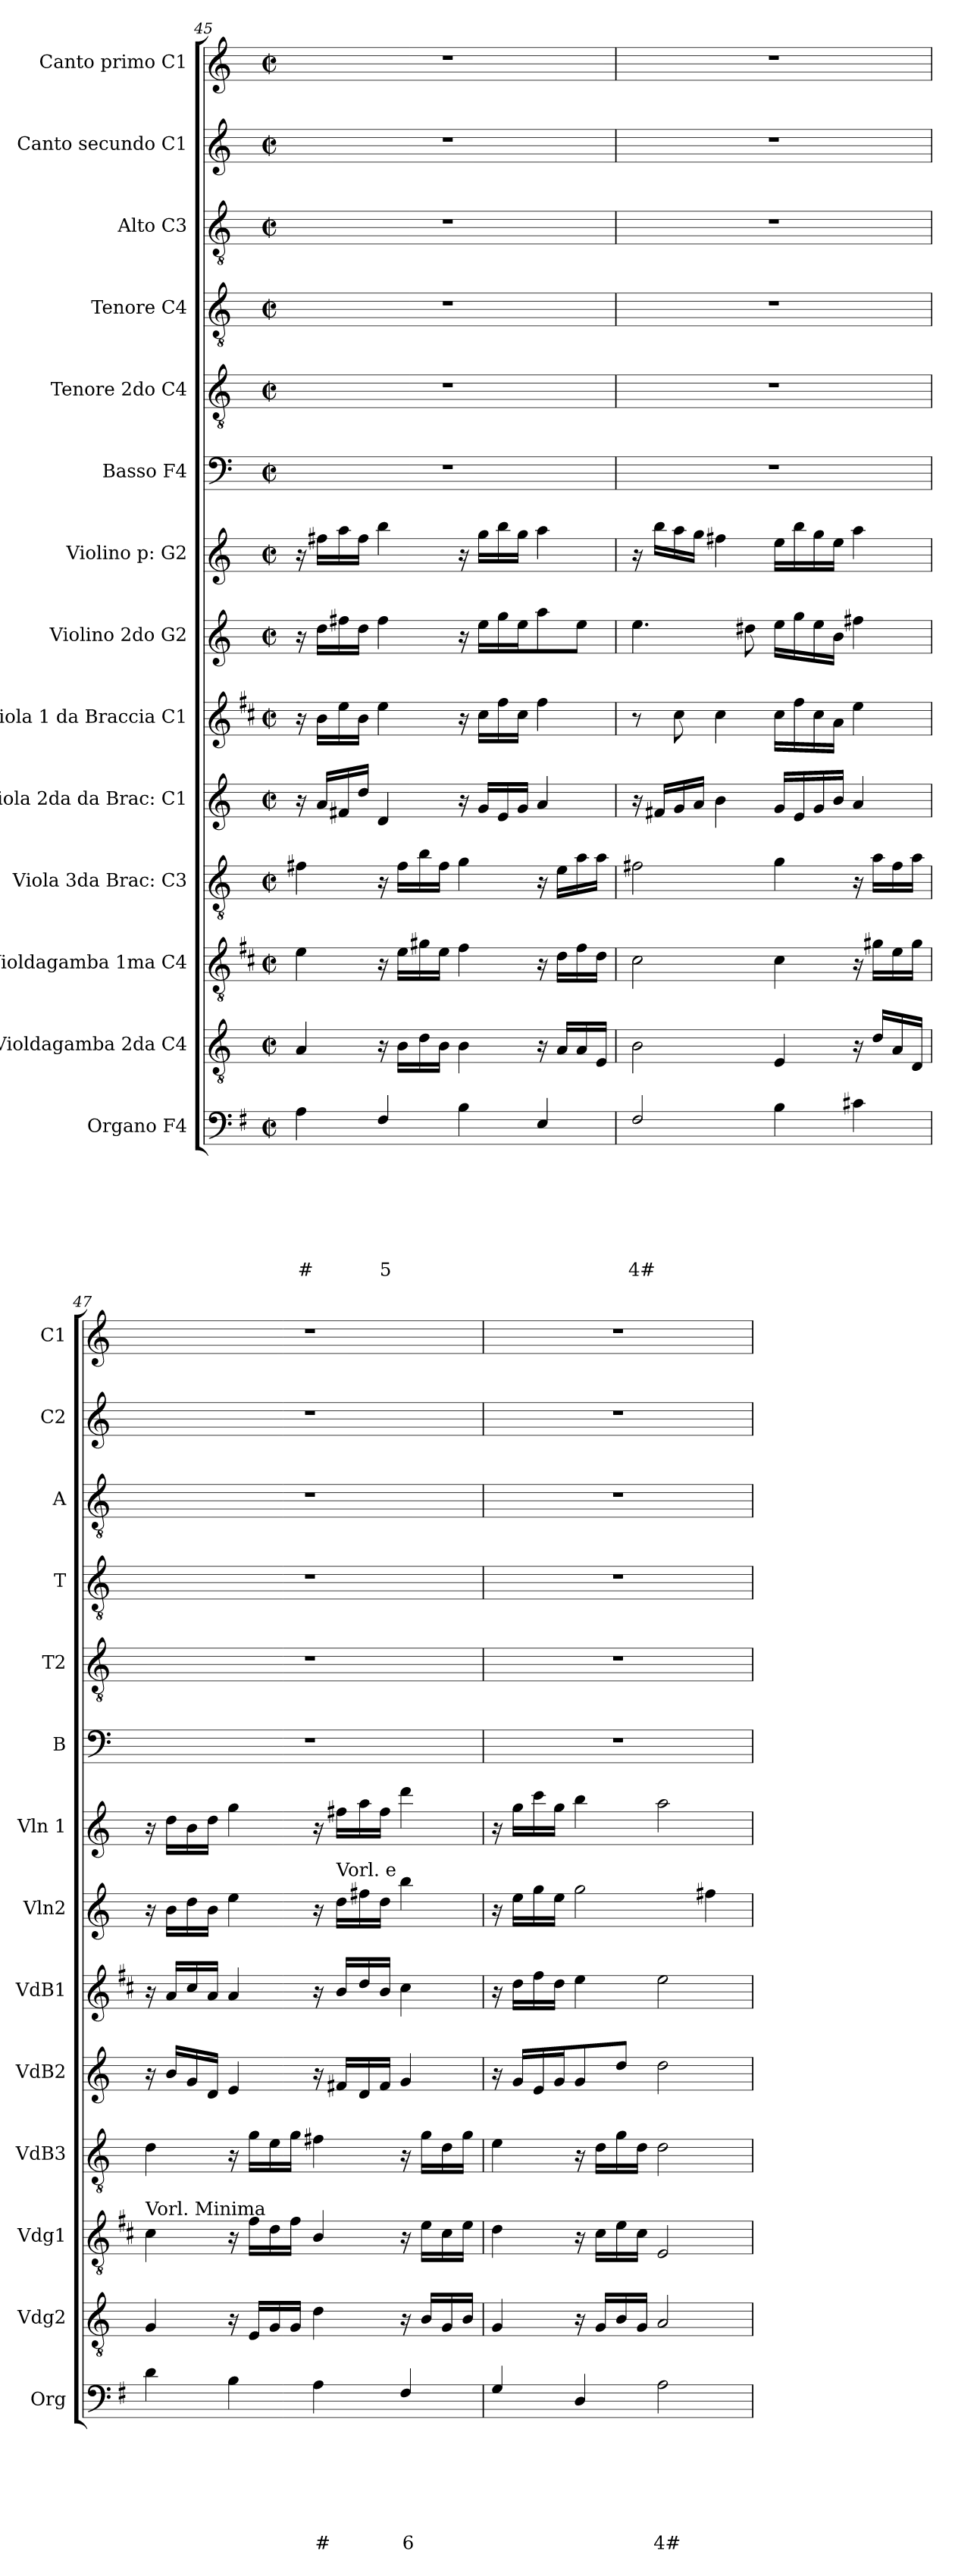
**kern	**text	**text	**text	**text	**text	**text	**text	**kern	**kern	**kern	**kern	**kern	**kern	**kern	**kern	**kern	**kern	**kern	**kern	**kern
*part14	*part14	*part14	*part14	*part14	*part14	*part14	*part14	*part13	*part12	*part11	*part10	*part9	*part8	*part7	*part6	*part5	*part4	*part3	*part2	*part1
*staff14	*staff14	*staff14	*staff14	*staff14	*staff14	*staff14	*staff14	*staff13	*staff12	*staff11	*staff10	*staff9	*staff8	*staff7	*staff6	*staff5	*staff4	*staff3	*staff2	*staff1
*I"Organo F4	*	*	*	*	*	*	*	*I"Violdagamba 2da C4	*I"Violdagamba 1ma C4	*I"Viola 3da Brac: C3	*I"Viola 2da da Brac: C1	*I"Viola 1 da Braccia C1	*I"Violino 2do G2	*I"Violino p: G2	*I"Basso F4	*I"Tenore 2do C4	*I"Tenore C4	*I"Alto C3	*I"Canto secundo C1	*I"Canto primo C1
*I'Org	*	*	*	*	*	*	*	*I'Vdg2	*I'Vdg1	*I'VdB3	*I'VdB2	*I'VdB1	*I'Vln2	*I'Vln 1	*I'B	*I'T2	*I'T	*I'A	*I'C2	*I'C1
*clefF4	*	*	*	*	*	*	*	*clefGv2	*clefGv2	*clefGv2	*clefG2	*clefG2	*clefG2	*clefG2	*clefF4	*clefGv2	*clefGv2	*clefGv2	*clefG2	*clefG2
*ITrd4c7	*	*	*	*	*	*	*	*	*ITrd1c2	*	*	*ITrd1c2	*	*	*ITrd8c14	*	*	*	*	*
*k[]	*	*	*	*	*	*	*	*k[]	*k[]	*k[]	*k[]	*k[]	*k[]	*k[]	*k[]	*k[]	*k[]	*k[]	*k[]	*k[]
*C:	*	*	*	*	*	*	*	*C:	*C:	*C:	*C:	*C:	*C:	*C:	*C:	*C:	*C:	*C:	*C:	*C:
*M2/2	*	*	*	*	*	*	*	*M2/2	*M2/2	*M2/2	*M2/2	*M2/2	*M2/2	*M2/2	*M2/2	*M2/2	*M2/2	*M2/2	*M2/2	*M2/2
*met(c|)	*	*	*	*	*	*	*	*met(c|)	*met(c|)	*met(c|)	*met(c|)	*met(c|)	*met(c|)	*met(c|)	*met(c|)	*met(c|)	*met(c|)	*met(c|)	*met(c|)	*met(c|)
=45	=45	=45	=45	=45	=45	=45	=45	=45	=45	=45	=45	=45	=45	=45	=45	=45	=45	=45	=45	=45
!	!	!	!	!	!	!	!LO:LY:b	!	!	!	!	!	!	!	!	!	!	!	!	!
4D\	.	.	.	.	.	.	#	4A/	4d\	4f#X\	16r	16r	16r	16r	1r	1r	1r	1r	1r	1r
.	.	.	.	.	.	.	.	.	.	.	16a/LL	16a\LL	16dd\LL	16ff#X\LL	.	.	.	.	.	.
.	.	.	.	.	.	.	.	.	.	.	16f#X/	16dd\	16ff#X\	16aa\	.	.	.	.	.	.
.	.	.	.	.	.	.	.	.	.	.	16dd/JJ	16a\JJ	16dd\JJ	16ff#\JJ	.	.	.	.	.	.
!	!	!	!	!	!	!	!LO:LY:b	!	!	!	!	!	!	!	!	!	!	!	!	!
4BB/	.	.	.	.	.	.	5	16r	16r	16r	4d/	4dd\	4ff#\	4bb\	.	.	.	.	.	.
.	.	.	.	.	.	.	.	16B\LL	16d\LL	16f#\LL	.	.	.	.	.	.	.	.	.	.
.	.	.	.	.	.	.	.	16d\	16f#X\	16b\	.	.	.	.	.	.	.	.	.	.
.	.	.	.	.	.	.	.	16B\JJ	16d\JJ	16f#\JJ	.	.	.	.	.	.	.	.	.	.
4E\	.	.	.	.	.	.	.	4B\	4e\	4g\	16r	16r	16r	16r	.	.	.	.	.	.
.	.	.	.	.	.	.	.	.	.	.	16g/LL	16b\LL	16ee\LL	16gg\LL	.	.	.	.	.	.
.	.	.	.	.	.	.	.	.	.	.	16e/	16ee\	16gg\	16bb\	.	.	.	.	.	.
.	.	.	.	.	.	.	.	.	.	.	16g/JJ	16b\JJ	16ee\J	16gg\JJ	.	.	.	.	.	.
4AA/	.	.	.	.	.	.	.	16r	16r	16r	4a/	4ee\	8aa\	4aa\	.	.	.	.	.	.
.	.	.	.	.	.	.	.	16A/LL	16c\LL	16e\LL	.	.	.	.	.	.	.	.	.	.
.	.	.	.	.	.	.	.	16A/	16e\	16a\	.	.	8ee\J	.	.	.	.	.	.	.
.	.	.	.	.	.	.	.	16E/JJ	16c\JJ	16a\JJ	.	.	.	.	.	.	.	.	.	.
=46	=46	=46	=46	=46	=46	=46	=46	=46	=46	=46	=46	=46	=46	=46	=46	=46	=46	=46	=46	=46
!	!	!	!	!	!	!	!LO:LY:b	!	!	!	!	!	!	!	!	!	!	!	!	!
2BB/	.	.	.	.	.	.	4#	2B\	2B\	2f#X\	16r	8r	4.ee\	16r	1r	1r	1r	1r	1r	1r
.	.	.	.	.	.	.	.	.	.	.	16f#X/LL	.	.	16bb\LL	.	.	.	.	.	.
.	.	.	.	.	.	.	.	.	.	.	16g/	8b\	.	16aa\	.	.	.	.	.	.
.	.	.	.	.	.	.	.	.	.	.	16a/JJ	.	.	16gg\JJ	.	.	.	.	.	.
.	.	.	.	.	.	.	.	.	.	.	4b\	4b\	.	4ff#X\	.	.	.	.	.	.
.	.	.	.	.	.	.	.	.	.	.	.	.	8dd#X\	.	.	.	.	.	.	.
4E\	.	.	.	.	.	.	.	4E/	4B\	4g\	16g/LL	16b\LL	16ee\LL	16ee\LL	.	.	.	.	.	.
.	.	.	.	.	.	.	.	.	.	.	16e/	16ee\	16gg\	16bb\	.	.	.	.	.	.
.	.	.	.	.	.	.	.	.	.	.	16g/	16b\	16ee\	16gg\	.	.	.	.	.	.
.	.	.	.	.	.	.	.	.	.	.	16b/JJ	16g\JJ	16b\JJ	16ee\JJ	.	.	.	.	.	.
4F#X\	.	.	.	.	.	.	.	16r	16r	16r	4a/	4dd\	4ff#X\	4aa\	.	.	.	.	.	.
.	.	.	.	.	.	.	.	16d/LL	16f#X\LL	16a\LL	.	.	.	.	.	.	.	.	.	.
.	.	.	.	.	.	.	.	16A/	16d\	16f#\	.	.	.	.	.	.	.	.	.	.
.	.	.	.	.	.	.	.	16D/JJ	16f#\JJ	16a\JJ	.	.	.	.	.	.	.	.	.	.
!!LO:PB:g=z
=47	=47	=47	=47	=47	=47	=47	=47	=47	=47	=47	=47	=47	=47	=47	=47	=47	=47	=47	=47	=47
!	!	!	!	!	!	!	!	!	!LO:TX:a:t=Vorl. Minima	!	!	!	!	!	!	!	!	!	!	!
4G\	.	.	.	.	.	.	.	4G/	4B\	4d\	16r	16r	16r	16r	1r	1r	1r	1r	1r	1r
.	.	.	.	.	.	.	.	.	.	.	16b/LL	16g/LL	16b\LL	16dd\LL	.	.	.	.	.	.
.	.	.	.	.	.	.	.	.	.	.	16g/	16b/	16dd\	16b\	.	.	.	.	.	.
.	.	.	.	.	.	.	.	.	.	.	16d/JJ	16g/JJ	16b\JJ	16dd\JJ	.	.	.	.	.	.
4E\	.	.	.	.	.	.	.	16r	16r	16r	4e/	4g/	4ee\	4gg\	.	.	.	.	.	.
.	.	.	.	.	.	.	.	16E/LL	16e\LL	16g\LL	.	.	.	.	.	.	.	.	.	.
.	.	.	.	.	.	.	.	16G/	16c\	16e\	.	.	.	.	.	.	.	.	.	.
.	.	.	.	.	.	.	.	16G/JJ	16e\JJ	16g\JJ	.	.	.	.	.	.	.	.	.	.
!	!	!	!	!	!	!	!LO:LY:b	!	!	!	!	!	!	!	!	!	!	!	!	!
4D\	.	.	.	.	.	.	#	4d\	4A/	4f#X\	16r	16r	16r	16r	.	.	.	.	.	.
!	!	!	!	!	!	!	!	!	!	!	!	!	!LO:TX:a:t=Vorl. e	!	!	!	!	!	!	!
.	.	.	.	.	.	.	.	.	.	.	16f#X/LL	16a/LL	16dd\LL	16ff#X\LL	.	.	.	.	.	.
.	.	.	.	.	.	.	.	.	.	.	16d/	16cc/	16ff#X\	16aa\	.	.	.	.	.	.
.	.	.	.	.	.	.	.	.	.	.	16f#/JJ	16a/JJ	16dd\JJ	16ff#\JJ	.	.	.	.	.	.
!	!	!	!	!	!	!	!LO:LY:b	!	!	!	!	!	!	!	!	!	!	!	!	!
4BB/	.	.	.	.	.	.	6	16r	16r	16r	4g/	4b\	4bb\	4ddd\	.	.	.	.	.	.
.	.	.	.	.	.	.	.	16B/LL	16d\LL	16g\LL	.	.	.	.	.	.	.	.	.	.
.	.	.	.	.	.	.	.	16G/	16B\	16d\	.	.	.	.	.	.	.	.	.	.
.	.	.	.	.	.	.	.	16B/JJ	16d\JJ	16g\JJ	.	.	.	.	.	.	.	.	.	.
=48	=48	=48	=48	=48	=48	=48	=48	=48	=48	=48	=48	=48	=48	=48	=48	=48	=48	=48	=48	=48
4C/	.	.	.	.	.	.	.	4G/	4c\	4e\	16r	16r	16r	16r	1r	1r	1r	1r	1r	1r
.	.	.	.	.	.	.	.	.	.	.	16g/LL	16cc\LL	16ee\LL	16gg\LL	.	.	.	.	.	.
.	.	.	.	.	.	.	.	.	.	.	16e/	16ee\	16gg\	16ccc\	.	.	.	.	.	.
.	.	.	.	.	.	.	.	.	.	.	16g/J	16cc\JJ	16ee\JJ	16gg\JJ	.	.	.	.	.	.
4GG/	.	.	.	.	.	.	.	16r	16r	16r	8g/	4dd\	2gg\	4bb\	.	.	.	.	.	.
.	.	.	.	.	.	.	.	16G/LL	16B\LL	16d\LL	.	.	.	.	.	.	.	.	.	.
.	.	.	.	.	.	.	.	16B/	16d\	16g\	8dd/J	.	.	.	.	.	.	.	.	.
.	.	.	.	.	.	.	.	16G/JJ	16B\JJ	16d\JJ	.	.	.	.	.	.	.	.	.	.
!	!	!	!	!	!	!	!LO:LY:b	!	!	!	!	!	!	!	!	!	!	!	!	!
2D\	.	.	.	.	.	.	4#	2A/	2D/	2d\	2dd\	2dd\	.	2aa\	.	.	.	.	.	.
.	.	.	.	.	.	.	.	.	.	.	.	.	4ff#X\	.	.	.	.	.	.	.
=	=	=	=	=	=	=	=	=	=	=	=	=	=	=	=	=	=	=	=	=
*-	*-	*-	*-	*-	*-	*-	*-	*-	*-	*-	*-	*-	*-	*-	*-	*-	*-	*-	*-	*-
